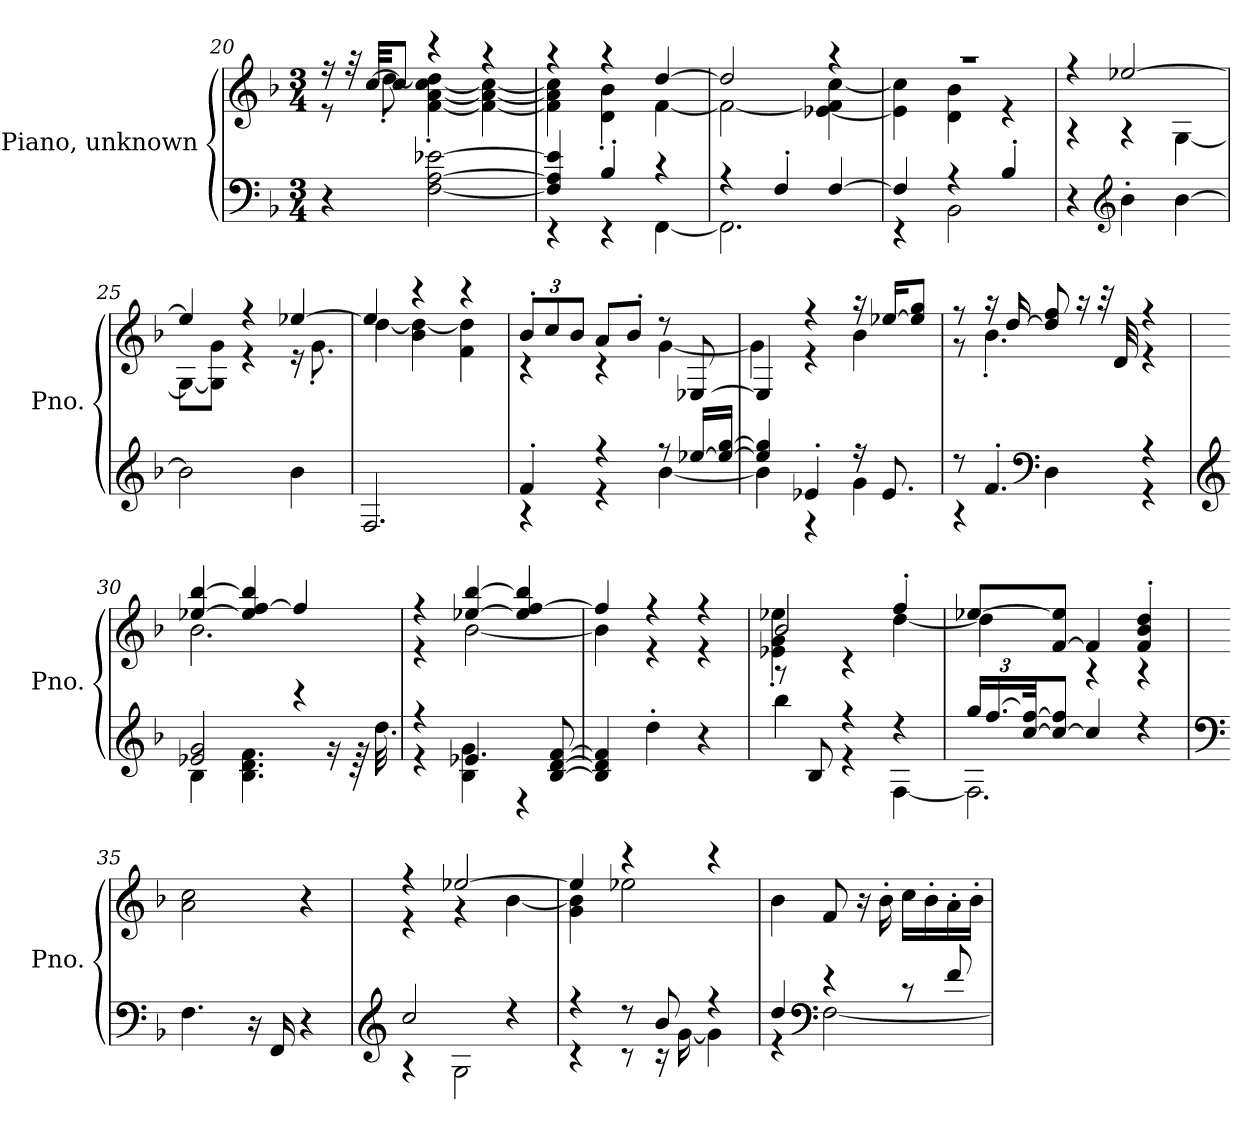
**kern	**kern
*part1	*part1
*staff2	*staff1
*I"Piano, unknown	*
*I'Pno.	*
*clefF4	*clefG2
*k[b-]	*k[b-]
*M3/4	*M3/4
=20	=20
*	*^
4r	16r	8r
.	32r	.
.	[32cc/KKL	.
.	8cc/J]	[8dd'\
[2F\ [2A\ [2e-X\	4r	[4f\' [4a\' [4cc\' 4dd\]'
.	4r	4f\_ 4a\_ 4cc\_
=21	=21	=21
*^	*	*
4F/] 4A/] 4e-/]	4r	4r	4f\] 4a\] 4cc\]
4B-'/	4r	4r	4d\' 4b-\'
4r	[4FF\	[4dd/	[4f\
=22	=22	=22	=22
4r	2.FF\]	2dd/]	2f\_
4F'/	.	.	.
[4F/	.	4r	[4e-X\ 4f\] [4cc\
=23	=23	=23	=23
4F/]	4r	2.r	4e-\] 4cc\]
4r	2BB-\	.	4d\ 4b-\
4B-'/	.	.	4r
*v	*v	*	*
=24	=24	=24
4r	4r	4r
*clefG2	*	*
4b-'\	[2ee-X/	4r
[4b-\	.	[4G\
=25	=25	=25
2b-\]	4ee-/]	8G\L_
.	.	8G\] 8g\J
.	4r	4r
4b-\	[4ee-X/	16r
.	.	8.g'\
!!LO:LB:g=z	!!
=26	=26	=26
2.F/	4ee-/]	[4dd\
.	4r	4b-\ 4dd\_
.	4r	4f\ 4dd\]
=27	=27	=27
*^	*	*
*	*	*Xbrackettup	*
4f'/	4r	12b-'/L	4r
.	.	12cc/	.
.	.	12b-/J	.
4r	4r	8a/L	4r
.	.	8b-'/J	.
8r	[4b-\	8r	[4g\
[16ee-X/LL	.	[8E-X/	.
16ee-/_ [16gg/JJ	.	.	.
=28	=28	=28	=28
4ee-/] 4gg/]	4b-\]	4E-/]	4g\]
4e-X'/	4r	4r	4r
16r	4g\	16r	4b-\
8.e-/	.	[16ee-X/KL	.
.	.	8ee-/] 8gg/J	.
=29	=29	=29	=29
8r	4r	8r	8r
4.f'/	.	16r	4.b-'\
.	.	[16dd/	.
*clefF4	*	*	*
.	4D\	8dd/] 8ff/	.
.	.	16r	.
.	.	32r	.
.	.	32d/	.
4r	4r	4r	4r
!!LO:LB:g=z	!!
=30	=30	=30	=30
*clefG2	*	*	*
2e-X/ 2g/	4B-\	[4ee-X/ [4bb-/	2.b-\
.	4.B-\ 4.d\ 4.f\	4ee-/] [4ff/ 4bb-/]	.
4r	.	4ff/]	.
.	16r	.	.
.	64r	.	.
.	32.dd\	.	.
=31	=31	=31	=31
4r	4r	4r	4r
4.e-X/	4B-\ 4g\	[4ee-X/ [4bb-/	[2b-\
.	4r	4ee-/] [4ff/ 4bb-/]	.
[8B-/ [8d/ [8f/	.	.	.
*v	*v	*	*
=32	=32	=32
4B-/] 4d/] 4f/]	4ff/]	4b-\]
4dd'\	4r	4r
4r	4r	4r
=33	=33	=33
*^	*	*
8r	4bb-\	2b-/	4e-X\' 4g\' 4ee-X\'
8B-/	.	.	.
4r	4r	.	4r
4r	[4F\	4ff'/	[4dd\
=34	=34	=34	=34
*Xbrackettup	*	*	*
24gg/LL	2.F\]	[8ee-X/L	4dd\]
[24.ff/	.	.	.
[48cc/ 48ff/_JK	.	.	.
8cc/_ 8ff/]J	.	[8f/ 8ee-/]J	.
4cc/]	.	4f/]	4r
4r	.	4f/' 4b-/' 4dd/'	4r
*v	*v	*	*
*	*v	*v
=35	=35
*clefF4	*
4.F\	2a\ 2cc\
16r	.
16FF/	.
4r	4r
!!LO:PB:g=z
=36	=36
*clefG2	*
*^	*^
2cc/	4r	4r	4r
.	2G\	[2ee-X/	4r
4r	.	.	[4b-\
=37	=37	=37	=37
4r	4r	4ee-/]	4g\ 4b-\]
8r	8r	4r	2ee-X\
8b-/	16r	.	.
.	[16g\	.	.
4r	4g\]	4r	.
*	*	*v	*v
=38	=38	=38
4dd/	4r	4b-\
*clefF4	*	*
4r	[2F\	8f/
.	.	16r
.	.	16b-'\
8r	.	16cc\LL
.	.	16b-'\
8f/	.	16a'\
.	.	16b-'\JJ
*v	*v	*
=	=
*-	*-
